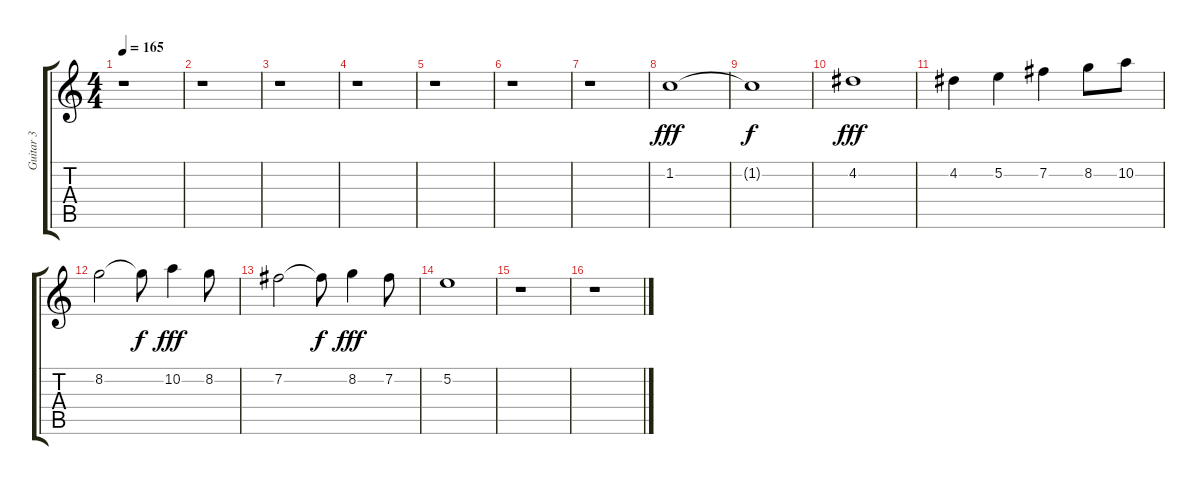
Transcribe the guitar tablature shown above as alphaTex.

\track ("Guitar 3" "Guitar 3") {instrument distortionguitar}
\staff {score tabs}
\tuning (E4 B3 G3 D3 A2 E2) {hide}
\ts (4 4)
\tempo 165
\clef g2
\ks c
r.1{dy fff} |
r.1 |
r.1 |
r.1 |
r.1 |
r.1 |
r.1 |
1.2.1 |
1.2{t}.1{dy f} |
4.2.1{dy fff} |
4.2.4 5.2.4 7.2.4 8.2.8 10.2.8 |
8.2.2 8.2{t}.8{dy f} 10.2.4{dy fff} 8.2.8 |
7.2.2 7.2{t}.8{dy f} 8.2.4{dy fff} 7.2.8 |
5.2.1 |
r.1 |
r.1
